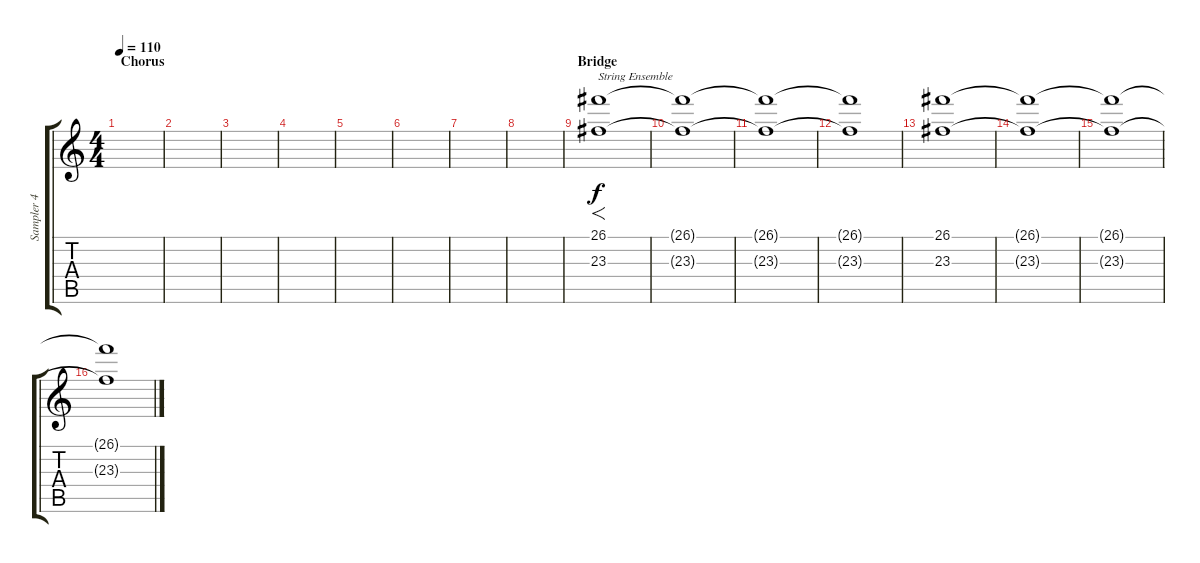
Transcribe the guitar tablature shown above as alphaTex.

\track ("Sampler 4" "Sampler 4") {instrument pad2warm}
\staff {score tabs}
\tuning (E4 B3 G3 D3 A2 E2) {hide}
\ts (4 4)
\section ("" "Chorus")
\tempo 110
\clef g2
\ks c
|
|
|
|
|
|
|
|
\section ("" "Bridge")
(26.1 23.3).1{f txt "String Ensemble" volume 12 instrument stringensemble1} |
(26.1{t} 23.3{t}).1 |
(26.1{t} 23.3{t}).1 |
(26.1{t} 23.3{t}).1 |
(26.1 23.3).1{volume 12 instrument stringensemble1} |
(26.1{t} 23.3{t}).1 |
(26.1{t} 23.3{t}).1 |
(26.1{t} 23.3{t}).1
